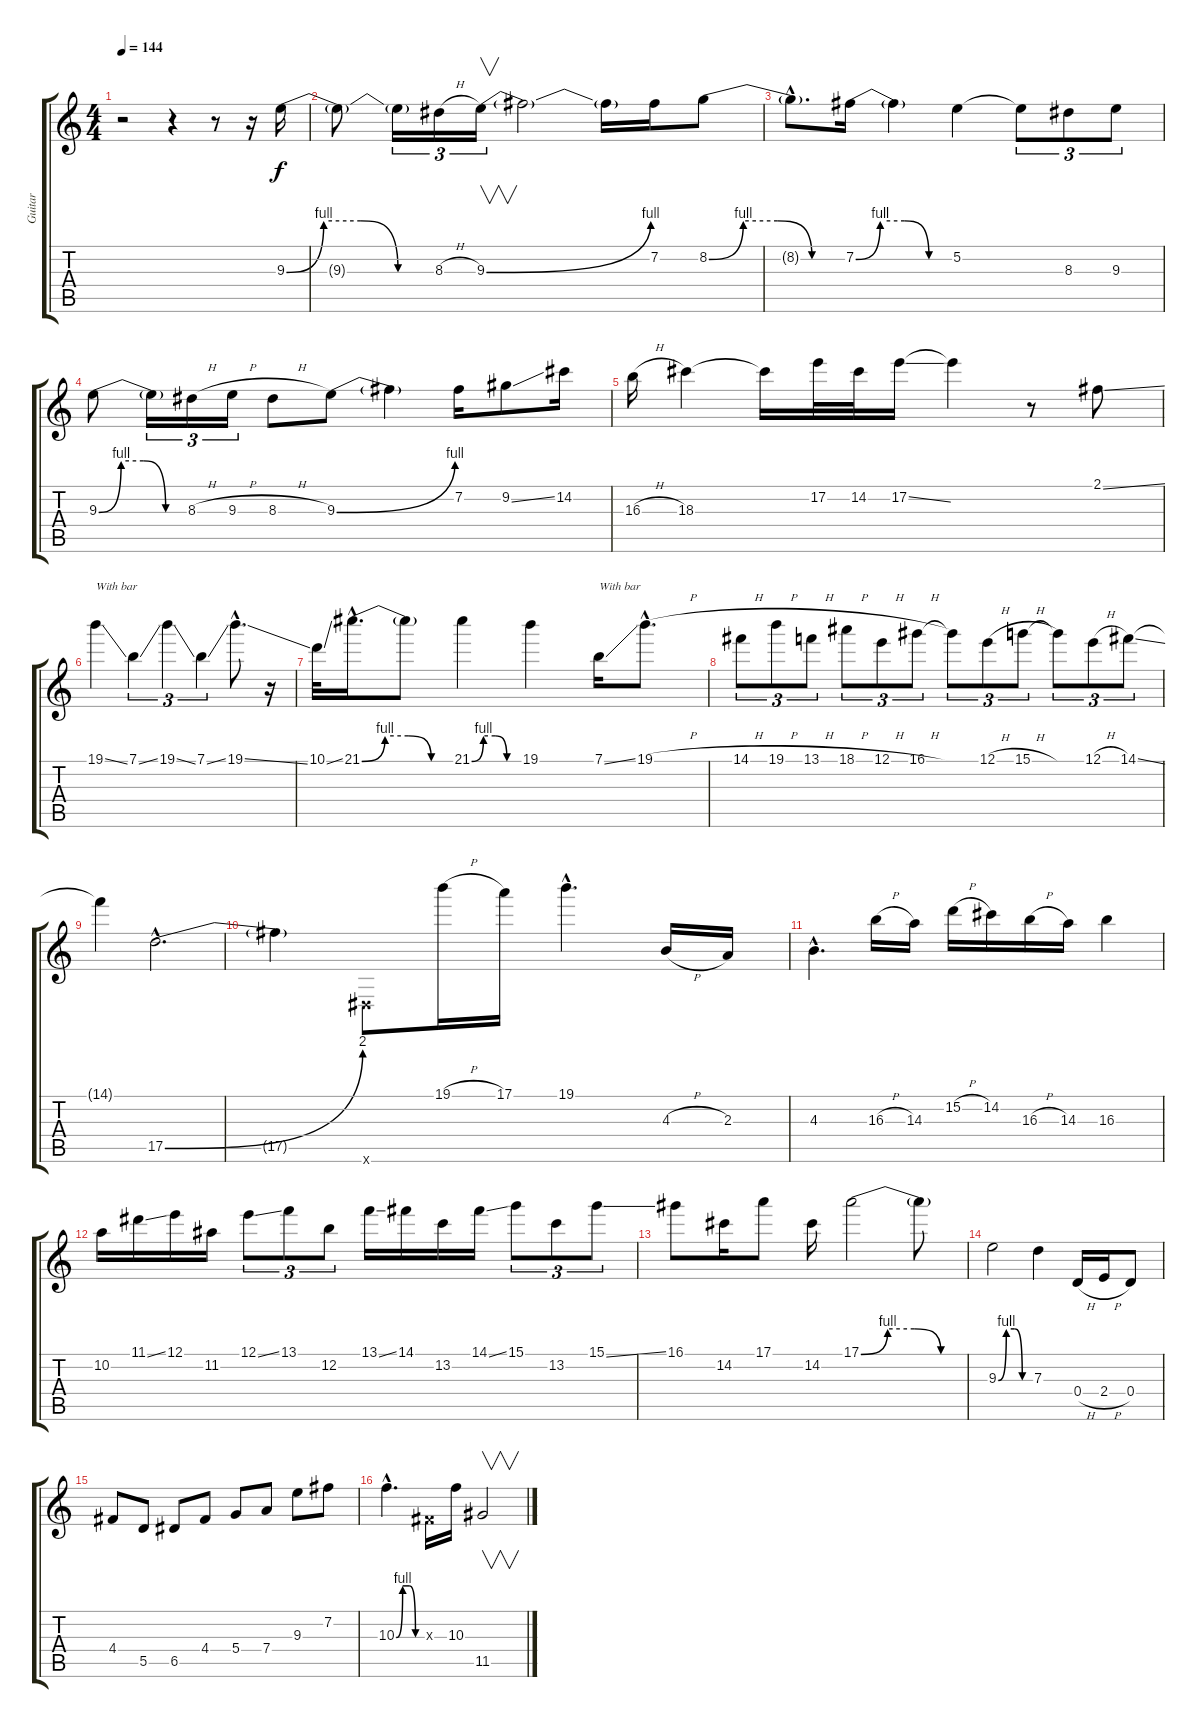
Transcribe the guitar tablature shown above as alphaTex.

\track ("Guitar" "Guitar") {instrument overdrivenguitar}
\staff {score tabs}
\tuning (E4 B3 G3 D3 A2 E2) {hide}
\ts (4 4)
\tempo 144
\clef g2
\ks c
r.2{dy f instrument overdrivenguitar} r.4 r.8 r.16 9.3{be (custom 0 0 15 4 30 4 45 0 60 0)}.16 |
9.3{t}.8 9.3{t}.16{tu (3 2)} 8.3{h}.16{tu (3 2)} 9.3{be (bend 0 0 60 4)}.16{v tu (3 2)} 9.3{t}.2 9.3{t}.16 7.2.16 8.2{be (custom 0 0 15 4 30 4 45 0 60 0)}.8 |
8.2{hac t}.8{d} 7.2{be (custom 0 0 15 4 30 4 45 0 60 0)}.16 7.2{t}.4 5.2.4 5.2{t}.8{tu (3 2)} 8.3.8{tu (3 2)} 9.3.8{tu (3 2)} |
9.3{be (custom 0 0 15 4 30 4 45 0 60 0)}.8 9.3{t}.16{tu (3 2)} 8.3{h}.16{tu (3 2)} 9.3{h}.16{tu (3 2)} 8.3{h}.8 9.3{be (bend 0 0 60 4)}.8 9.3{t}.4 7.2.16 9.2{ss}.8 14.2.16 |
16.3{h}.16 18.3.4 18.3{t}.16 17.2.32 14.2.32 17.2{ss}.16 17.2{t}.4 r.8 2.1{ss}.8 |
19.1{ss}.4{txt "With bar"} 7.1{ss}.4{tu (3 2)} 19.1{ss}.4{tu (3 2)} 7.1{ss}.4{tu (3 2)} 19.1{ss hac}.8{d} r.16 |
10.1{ss}.32 21.1{be (custom 0 0 15 4 30 4 45 0 60 0) hac}.16{d} 21.1{t}.8 21.1{be (custom 0 0 15 4 30 4 45 0 60 0)}.4 19.1.4 7.1{ss}.16{txt "With bar"} 19.1{h hac}.8{d} |
14.1{h}.8{tu (3 2)} 19.1{h}.8{tu (3 2)} 13.1{h}.8{tu (3 2)} 18.1{h}.8{tu (3 2)} 12.1{h}.8{tu (3 2)} 16.1{h}.8{tu (3 2)} 16.1{t}.8{tu (3 2)} 12.1{h}.8{tu (3 2)} 15.1{h}.8{tu (3 2)} 15.1{t}.8{tu (3 2)} 12.1{h}.8{tu (3 2)} 14.1{ss}.8{tu (3 2)} |
14.1{t}.4 17.5{be (bend 0 0 60 8) hac}.2{d} |
17.5{t}.4 -1.6{x}.8 19.1{h}.16 17.1.16 19.1{hac}.4{d} 4.3{h}.16 2.3.16 |
4.3{hac}.4{d} 16.3{h}.16 14.3.16 15.2{h}.16 14.2.16 16.3{h}.16 14.3.16 16.3.4 |
10.2.16 11.1{ss}.16 12.1.16 11.2.16 12.1{ss}.8{tu (3 2)} 13.1.8{tu (3 2)} 12.2.8{tu (3 2)} 13.1{ss}.16 14.1.16 13.2.16 14.1{ss}.16 15.1.8{tu (3 2)} 13.2.8{tu (3 2)} 15.1{ss}.8{tu (3 2)} |
16.1.8 14.2.16 17.1.8 14.2.16 17.1{be (custom 0 0 15 4 30 4 45 0 60 0)}.2 17.1{t}.8 |
9.3{be (custom 0 0 15 4 30 4 45 0 60 0)}.2 7.3.4 0.4{h}.16 2.4{h}.16 0.4.8 |
4.4.8 5.5.8 6.5.8 4.4.8 5.4.8 7.4.8 9.3.8 7.2.8 |
10.3{be (custom 0 0 15 4 30 4 45 0 60 0) hac}.4{d} -1.3{x}.16 10.3.16 11.5.2{v}
